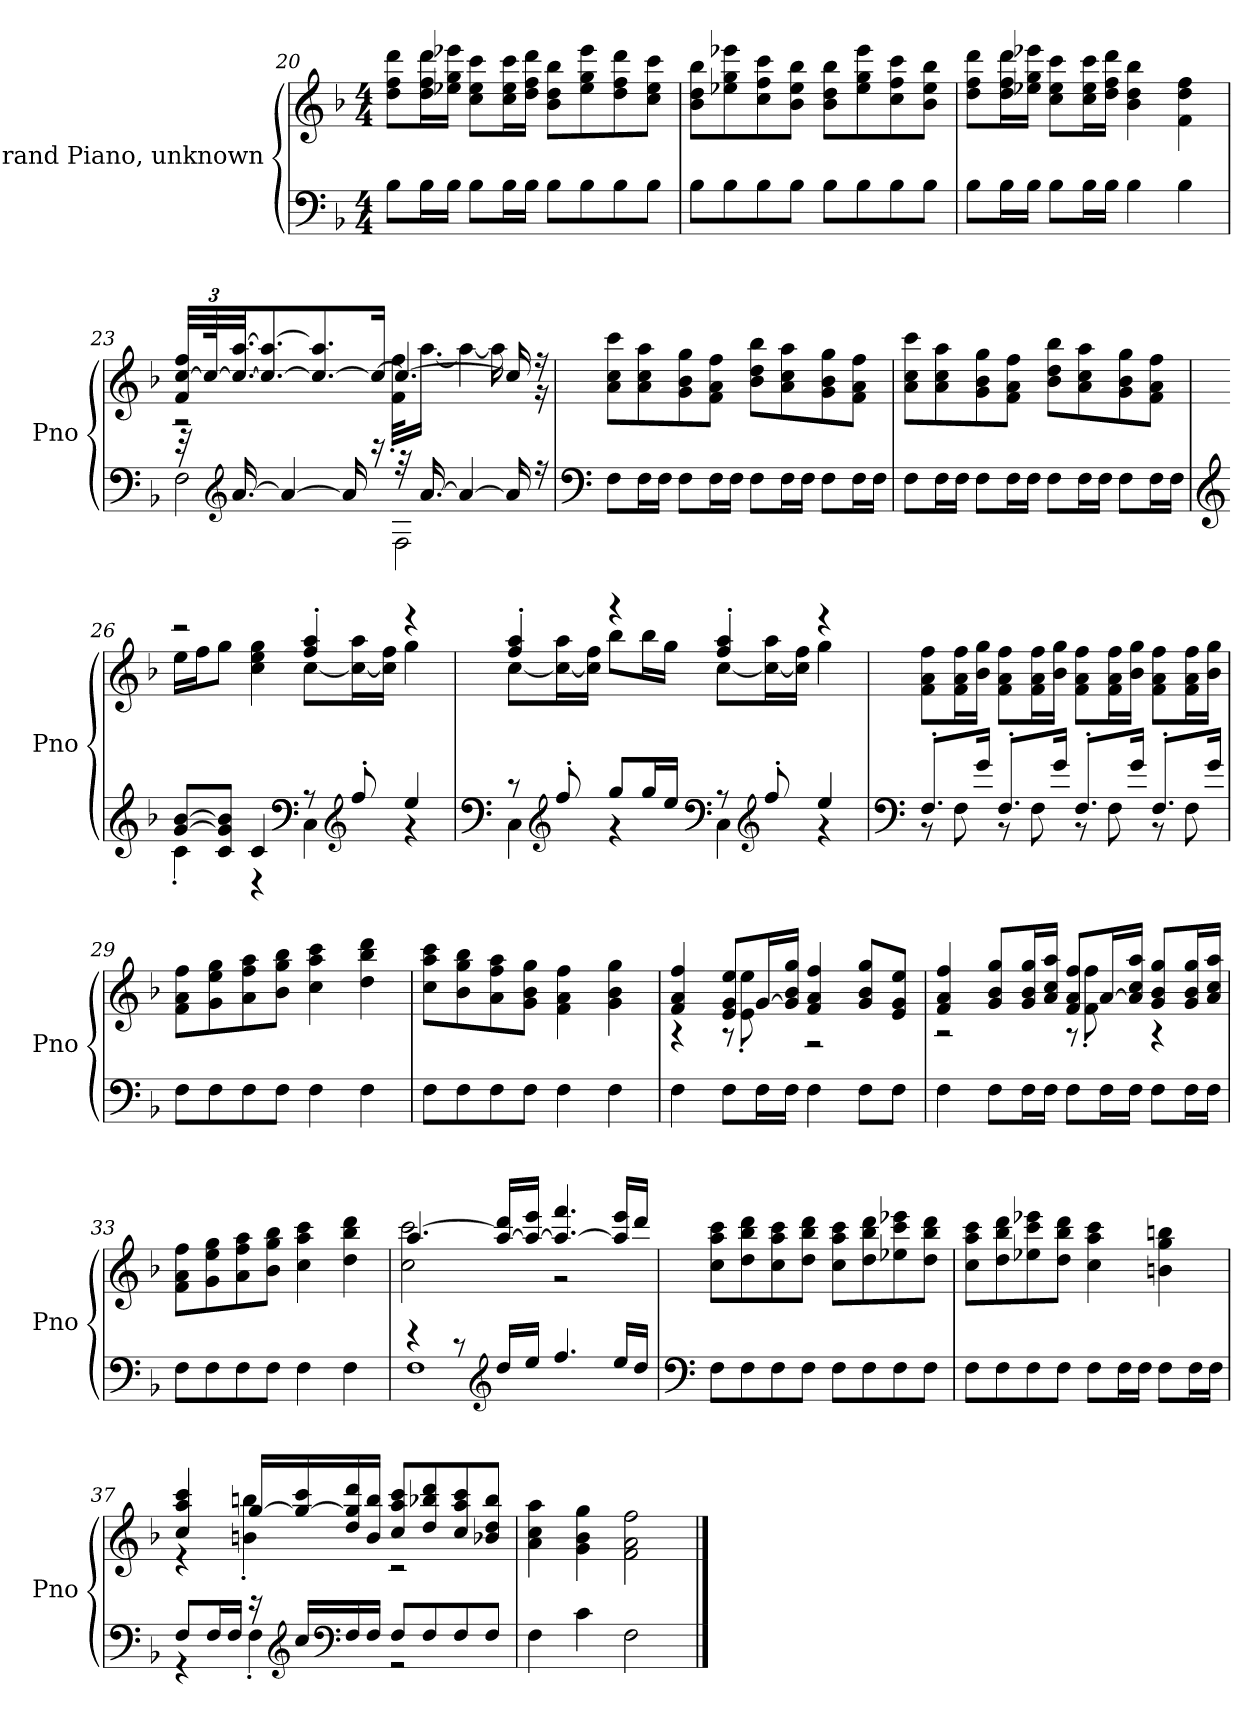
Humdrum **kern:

**kern	**kern
*part1	*part1
*staff2	*staff1
*I"Grand Piano, unknown	*
*I'Pno	*
*clefF4	*clefG2
*k[b-]	*k[b-]
*M4/4	*M4/4
=20	=20
8B-\L	8dd\ 8ff\ 8ddd\L
16B-\L	16dd\ 16ff\ 16ddd\L
16B-\JJ	16ee-X\ 16gg\ 16eee-X\JJ
8B-\L	8cc\ 8ee-\ 8ccc\L
16B-\L	16cc\ 16ee-\ 16ccc\L
16B-\JJ	16dd\ 16ff\ 16ddd\JJ
8B-\L	8b-\ 8dd\ 8bb-\L
8B-\	8ee-\ 8gg\ 8eee-\
8B-\	8dd\ 8ff\ 8ddd\
8B-\J	8cc\ 8ee-\ 8ccc\J
!!LO:LB:g=z
=21	=21
8B-\L	8b-\ 8dd\ 8bb-\L
8B-\	8ee-X\ 8gg\ 8eee-X\
8B-\	8cc\ 8ff\ 8ccc\
8B-\J	8b-\ 8ee-\ 8bb-\J
8B-\L	8b-\ 8dd\ 8bb-\L
8B-\	8ee-\ 8gg\ 8eee-\
8B-\	8cc\ 8ff\ 8ccc\
8B-\J	8b-\ 8ee-\ 8bb-\J
=22	=22
8B-\L	8dd\ 8ff\ 8ddd\L
16B-\L	16dd\ 16ff\ 16ddd\L
16B-\JJ	16ee-X\ 16gg\ 16eee-X\JJ
8B-\L	8cc\ 8ee-\ 8ccc\L
16B-\L	16cc\ 16ee-\ 16ccc\L
16B-\JJ	16dd\ 16ff\ 16ddd\JJ
4B-\	4b-\ 4dd\ 4bb-\
4B-\	4f\ 4dd\ 4ff\
=23	=23
*^	*
*	*	*Xbrackettup
*	*	*^
32r	2F\	48f/ [48cc/ 48ff/LLL	2r
.	.	96cc/K_	.
*clefG2	*	*	*
[16.a/	.	48.cc/_ [48.aa/JJ	.
.	.	8.cc/_ 8.aa/_	.
4a/_	.	.	.
.	.	8.cc/_ 8.aa/]	.
16a/]	.	.	.
16r	.	16cc/Jk_	.
32r	2F\	4.cc/_	32f\' 32ff\'KLL
[16.a/	.	.	[16.aa\JJ
4a/_	.	.	4aa\_
16a/]	.	16cc/]	16aa\]
16r	.	16r	16r
*v	*v	*	*
*	*v	*v
!!LO:LB:g=z
=24	=24
*clefF4	*
8F\L	8a\ 8cc\ 8ccc\L
16F\L	8a\ 8cc\ 8aa\
16F\JJ	.
8F\L	8g\ 8b-\ 8gg\
16F\L	8f\ 8a\ 8ff\J
16F\JJ	.
8F\L	8b-\ 8dd\ 8bb-\L
16F\L	8a\ 8cc\ 8aa\
16F\JJ	.
8F\L	8g\ 8b-\ 8gg\
16F\L	8f\ 8a\ 8ff\J
16F\JJ	.
=25	=25
8F\L	8a\ 8cc\ 8ccc\L
16F\L	8a\ 8cc\ 8aa\
16F\JJ	.
8F\L	8g\ 8b-\ 8gg\
16F\L	8f\ 8a\ 8ff\J
16F\JJ	.
8F\L	8b-\ 8dd\ 8bb-\L
16F\L	8a\ 8cc\ 8aa\
16F\JJ	.
8F\L	8g\ 8b-\ 8gg\
16F\L	8f\ 8a\ 8ff\J
16F\JJ	.
=26	=26
*clefG2	*
*^	*^
[8g/ [8b-/L	4c'\	2r	16ee\LL
.	.	.	16ff\J
8c/ 8g/] 8b-/]J	.	.	8gg\J
4c/	4r	.	4cc\ 4ee\ 4gg\
*clefF4	*	*	*
8r	4C\	4ff/' 4aa/'	[8cc\L
*clefG2	*	*	*
8ff'/	.	.	16cc\_ 16aa\L
.	.	.	16cc\] 16ff\JJ
4ee/	4r	4r	4gg\
!!LO:LB:g=z	!!
=27	=27	=27	=27
*clefF4	*	*	*
8r	4C\	4ff/' 4aa/'	[8cc\L
*clefG2	*	*	*
8ff'/	.	.	16cc\_ 16aa\L
.	.	.	16cc\] 16ff\JJ
8gg/L	4r	4r	8bb-\L
16gg/L	.	.	16bb-\L
16ee/JJ	.	.	16gg\JJ
*clefF4	*	*	*
8r	4C\	4ff/' 4aa/'	[8cc\L
*clefG2	*	*	*
8ff'/	.	.	16cc\_ 16aa\L
.	.	.	16cc\] 16ff\JJ
4ee/	4r	4r	4gg\
*	*	*v	*v
=28	=28	=28
*clefF4	*	*
8.F'/L	8r	8f\ 8a\ 8ff\L
.	8F\	16f\ 16a\ 16ff\L
16g/Jk	.	16b-\ 16gg\JJ
8.F'/L	8r	8f\ 8a\ 8ff\L
.	8F\	16f\ 16a\ 16ff\L
16g/Jk	.	16b-\ 16gg\JJ
8.F'/L	8r	8f\ 8a\ 8ff\L
.	8F\	16f\ 16a\ 16ff\L
16g/Jk	.	16b-\ 16gg\JJ
8.F'/L	8r	8f\ 8a\ 8ff\L
.	8F\	16f\ 16a\ 16ff\L
16g/Jk	.	16b-\ 16gg\JJ
*v	*v	*
=29	=29
8F\L	8f\ 8a\ 8ff\L
8F\	8g\ 8ee\ 8gg\
8F\	8a\ 8ff\ 8aa\
8F\J	8b-\ 8gg\ 8bb-\J
4F\	4cc\ 4aa\ 4ccc\
4F\	4dd\ 4bb-\ 4ddd\
!!LO:LB:g=z
=30	=30
8F\L	8cc\ 8aa\ 8ccc\L
8F\	8b-\ 8gg\ 8bb-\
8F\	8a\ 8ff\ 8aa\
8F\J	8g\ 8b-\ 8gg\J
4F\	4f\ 4a\ 4ff\
4F\	4g\ 4b-\ 4gg\
=31	=31
*	*^
4F\	4f/ 4a/ 4ff/	4r
8F\L	8e/ 8g/ 8ee/L	8r
16F\L	[16g/L	8e\' 8ee\'
16F\JJ	16g/] 16b-/ 16gg/JJ	.
4F\	4f/ 4a/ 4ff/	2r
8F\L	8g/ 8b-/ 8gg/L	.
8F\J	8e/ 8g/ 8ee/J	.
=32	=32	=32
4F\	4f/ 4a/ 4ff/	2r
8F\L	8g/ 8b-/ 8gg/L	.
16F\L	16g/ 16b-/ 16gg/L	.
16F\JJ	16a/ 16cc/ 16aa/JJ	.
8F\L	8f/ 8a/ 8ff/L	8r
16F\L	[16a/L	8f\' 8ff\'
16F\JJ	16a/] 16cc/ 16aa/JJ	.
8F\L	8g/ 8b-/ 8gg/L	4r
16F\L	16g/ 16b-/ 16gg/L	.
16F\JJ	16a/ 16cc/ 16aa/JJ	.
*	*v	*v
=33	=33
8F\L	8f\ 8a\ 8ff\L
8F\	8g\ 8ee\ 8gg\
8F\	8a\ 8ff\ 8aa\
8F\J	8b-\ 8gg\ 8bb-\J
4F\	4cc\ 4aa\ 4ccc\
4F\	4dd\ 4bb-\ 4ddd\
!!LO:LB:g=z
=34	=34
*^	*^
4r	1F	[4.aa/	2cc\ 2ccc\
8r	.	.	.
*clefG2	*	*	*
16dd/LL	.	16aa/_ 16ddd/LL	.
16ee/JJ	.	16aa/_ 16eee/JJ	.
4.ff/	.	4.aa/_ 4.fff/	2r
16ee/LL	.	16aa/] 16eee/LL	.
16dd/JJ	.	16ddd/JJ	.
*v	*v	*	*
*	*v	*v
=35	=35
*clefF4	*
8F\L	8cc\ 8aa\ 8ccc\L
8F\	8dd\ 8bb-\ 8ddd\
8F\	8cc\ 8aa\ 8ccc\
8F\J	8dd\ 8bb-\ 8ddd\J
8F\L	8cc\ 8aa\ 8ccc\L
8F\	8dd\ 8bb-\ 8ddd\
8F\	8ee-X\ 8ccc\ 8eee-X\
8F\J	8dd\ 8bb-\ 8ddd\J
=36	=36
8F\L	8cc\ 8aa\ 8ccc\L
8F\	8dd\ 8bb-\ 8ddd\
8F\	8ee-X\ 8ccc\ 8eee-X\
8F\J	8dd\ 8bb-\ 8ddd\J
8F\L	4cc\ 4aa\ 4ccc\
16F\L	.
16F\JJ	.
8F\L	4bn\ 4gg\ 4bbn\
16F\L	.
16F\JJ	.
!!LO:PB:g=z
=37	=37
*^	*^
8F/L	4r	4cc/ 4aa/ 4ccc/	4r
16F/L	.	.	.
16F/JJ	.	.	.
16r	4F'\	[16gg/LL	4bn\' 4bbn\'
*clefG2	*	*	*
16cc/LL	.	16gg/_ 16ccc/	.
*clefF4	*	*	*
16F/	.	16dd/ 16gg/] 16ddd/	.
16F/JJ	.	16b/ 16bb/JJ	.
8F/L	2r	8cc/ 8aa/ 8ccc/L	2r
8F/	.	8dd/ 8bb-X/ 8ddd/	.
8F/	.	8cc/ 8aa/ 8ccc/	.
8F/J	.	8b-X/ 8dd/ 8bb-/J	.
*v	*v	*	*
*	*v	*v
=38	=38
4F\	4a\ 4cc\ 4aa\
4c\	4g\ 4b-\ 4gg\
2F\	2f\ 2a\ 2ff\
==	==
*-	*-
